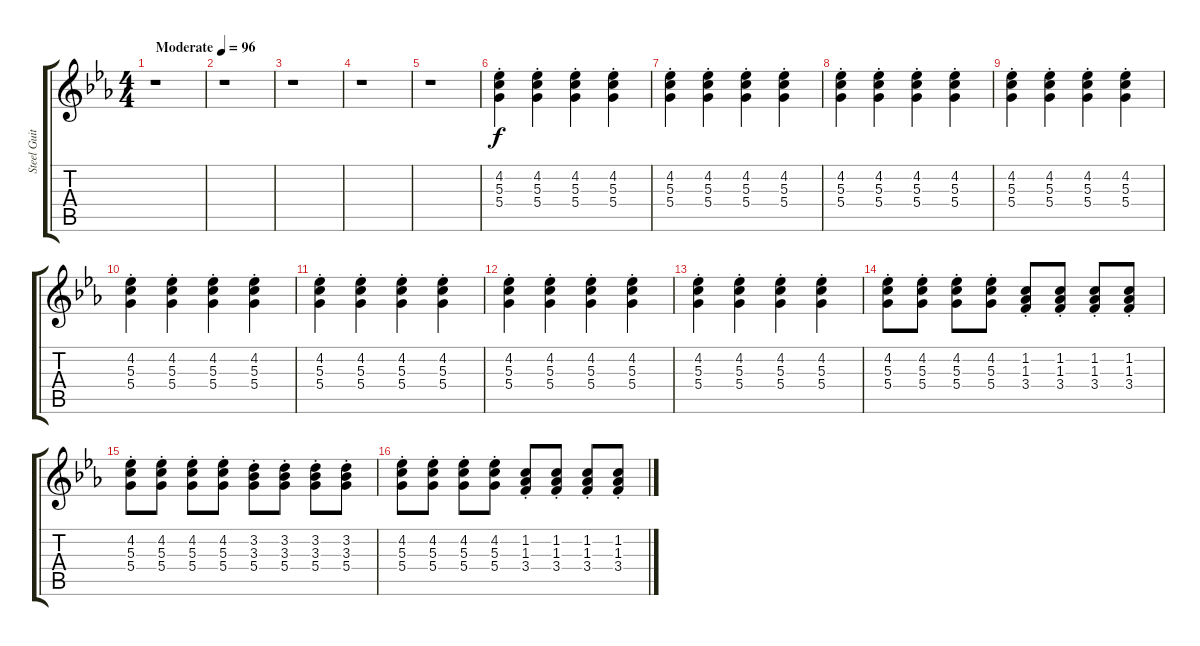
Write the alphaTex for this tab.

\track ("Steel Guitar" "Steel Guit") {instrument acousticguitarsteel}
\staff {score tabs}
\tuning (E4 B3 G3 D3 A2 E2) {hide}
\ts (4 4)
\tempo (96 "Moderate")
\clef g2
\ks eb
r.1{dy f instrument acousticguitarsteel} |
r.1 |
r.1 |
r.1 |
r.1 |
(4.2{st} 5.3{st} 5.4{st}).4 (4.2{st} 5.3{st} 5.4{st}).4 (4.2{st} 5.3{st} 5.4{st}).4 (4.2{st} 5.3{st} 5.4{st}).4 |
(4.2{st} 5.3{st} 5.4{st}).4 (4.2{st} 5.3{st} 5.4{st}).4 (4.2{st} 5.3{st} 5.4{st}).4 (4.2{st} 5.3{st} 5.4{st}).4 |
(4.2{st} 5.3{st} 5.4{st}).4 (4.2{st} 5.3{st} 5.4{st}).4 (4.2{st} 5.3{st} 5.4{st}).4 (4.2{st} 5.3{st} 5.4{st}).4 |
(4.2{st} 5.3{st} 5.4{st}).4 (4.2{st} 5.3{st} 5.4{st}).4 (4.2{st} 5.3{st} 5.4{st}).4 (4.2{st} 5.3{st} 5.4{st}).4 |
(4.2{st} 5.3{st} 5.4{st}).4 (4.2{st} 5.3{st} 5.4{st}).4 (4.2{st} 5.3{st} 5.4{st}).4 (4.2{st} 5.3{st} 5.4{st}).4 |
(4.2{st} 5.3{st} 5.4{st}).4 (4.2{st} 5.3{st} 5.4{st}).4 (4.2{st} 5.3{st} 5.4{st}).4 (4.2{st} 5.3{st} 5.4{st}).4 |
(4.2{st} 5.3{st} 5.4{st}).4 (4.2{st} 5.3{st} 5.4{st}).4 (4.2{st} 5.3{st} 5.4{st}).4 (4.2{st} 5.3{st} 5.4{st}).4 |
(4.2{st} 5.3{st} 5.4{st}).4 (4.2{st} 5.3{st} 5.4{st}).4 (4.2{st} 5.3{st} 5.4{st}).4 (4.2{st} 5.3{st} 5.4{st}).4 |
(4.2{st} 5.3{st} 5.4{st}).8 (4.2{st} 5.3{st} 5.4{st}).8 (4.2{st} 5.3{st} 5.4{st}).8 (4.2{st} 5.3{st} 5.4{st}).8 (1.2{st} 1.3{st} 3.4{st}).8 (1.2{st} 1.3{st} 3.4{st}).8 (1.2{st} 1.3{st} 3.4{st}).8 (1.2{st} 1.3{st} 3.4{st}).8 |
(4.2{st} 5.3{st} 5.4{st}).8 (4.2{st} 5.3{st} 5.4{st}).8 (4.2{st} 5.3{st} 5.4{st}).8 (4.2{st} 5.3{st} 5.4{st}).8 (3.2{st} 3.3{st} 5.4{st}).8 (3.2{st} 3.3{st} 5.4{st}).8 (3.2{st} 3.3{st} 5.4{st}).8 (3.2{st} 3.3{st} 5.4{st}).8 |
(4.2 5.3{st} 5.4{st}).8 (4.2 5.3{st} 5.4{st}).8 (4.2 5.3{st} 5.4{st}).8 (4.2 5.3{st} 5.4{st}).8 (1.2{st} 1.3{st} 3.4{st}).8 (1.2{st} 1.3{st} 3.4{st}).8 (1.2{st} 1.3{st} 3.4{st}).8 (1.2{st} 1.3{st} 3.4{st}).8
